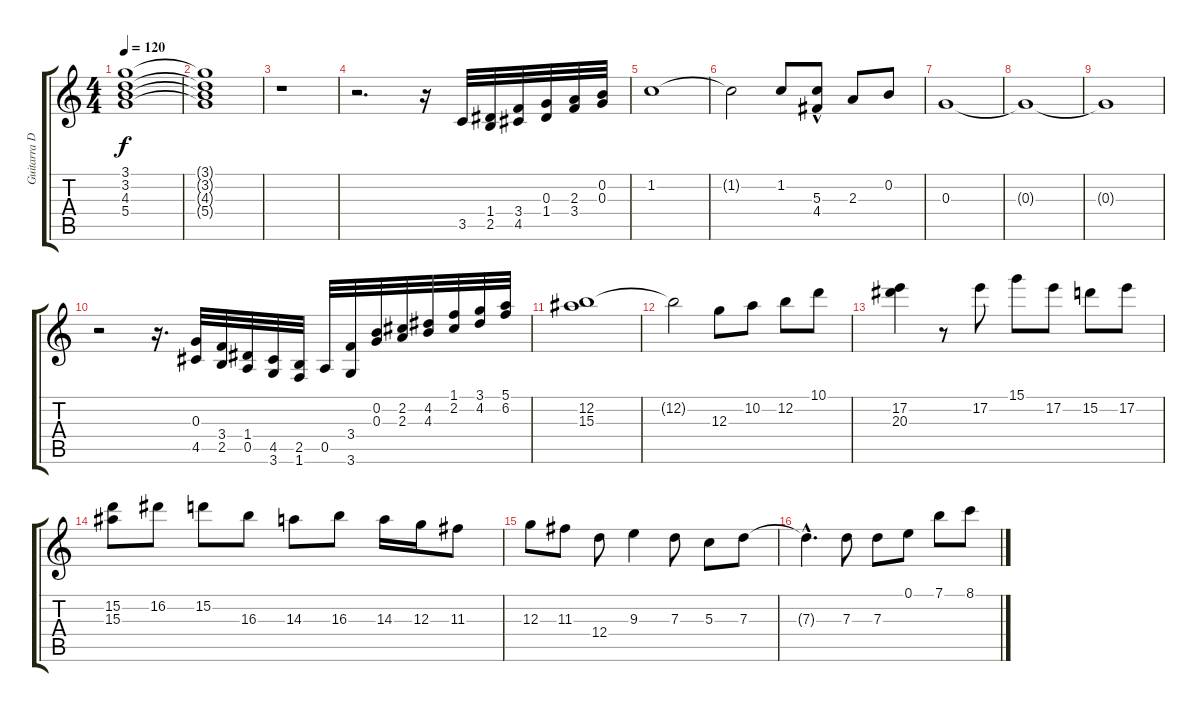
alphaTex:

\track ("Guitarra Dist." "Guitarra D") {instrument electricguitarclean}
\staff {score tabs}
\tuning (E4 B3 G3 D3 A2 E2) {hide}
\ts (4 4)
\tempo 120
\clef g2
\ks c
(3.1 3.2 4.3 5.4).1{dy f} |
(3.1{t} 3.2{t} 4.3{t} 5.4{t}).1 |
r.1 |
r.2{d} r.16 3.5.32 (1.4 2.5).32 (3.4 4.5).32 (0.3 1.4).32 (2.3 3.4).32 (0.2 0.3).32 |
1.2.1 |
1.2{t}.2 1.2.8 (5.3{hac} 4.4).8 2.3.8 0.2.8 |
0.3.1 |
0.3{t}.1 |
0.3{t}.1 |
r.2 r.16{d} (0.3 4.5).32 (3.4 2.5).32 (1.4 0.5).32 (4.5 3.6).32 (2.5 1.6).32 0.5.32 (3.4 3.6).32 (0.2 0.3).32 (2.2 2.3).32 (4.2 4.3).32 (1.1 2.2).32 (3.1 4.2).32 (5.1 6.2).32 |
(12.2 15.3).1 |
12.2{t}.2 12.3.8 10.2.8 12.2.8 10.1.8 |
(17.2 20.3).4 r.8 17.2.8 15.1.8 17.2.8 15.2.8 17.2.8 |
(15.2 15.3).8 16.2.8 15.2.8 16.3.8 14.3.8 16.3.8 14.3.16 12.3.16 11.3.8 |
12.3.8 11.3.8 12.4.8 9.3.4 7.3.8 5.3.8 7.3.8 |
7.3{hac t}.4{d} 7.3.8 7.3.8 0.1.8 7.1.8 8.1.8
